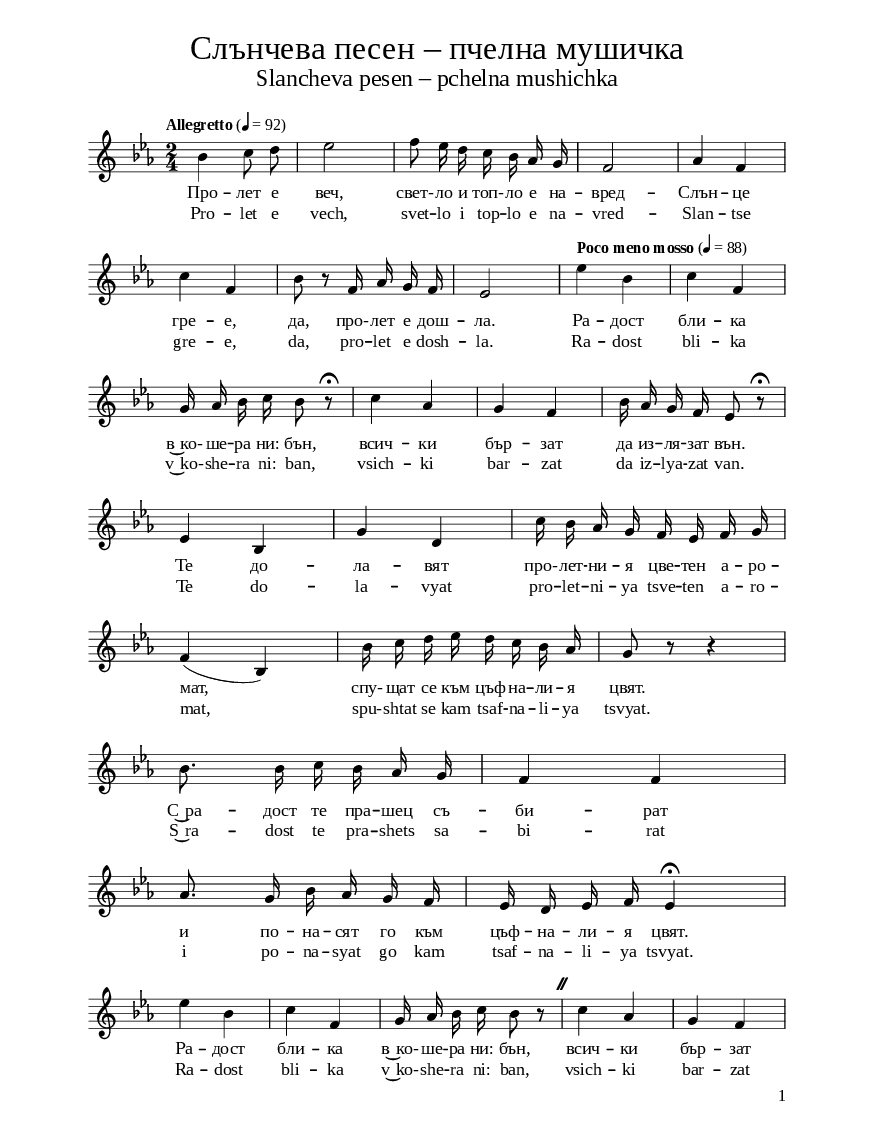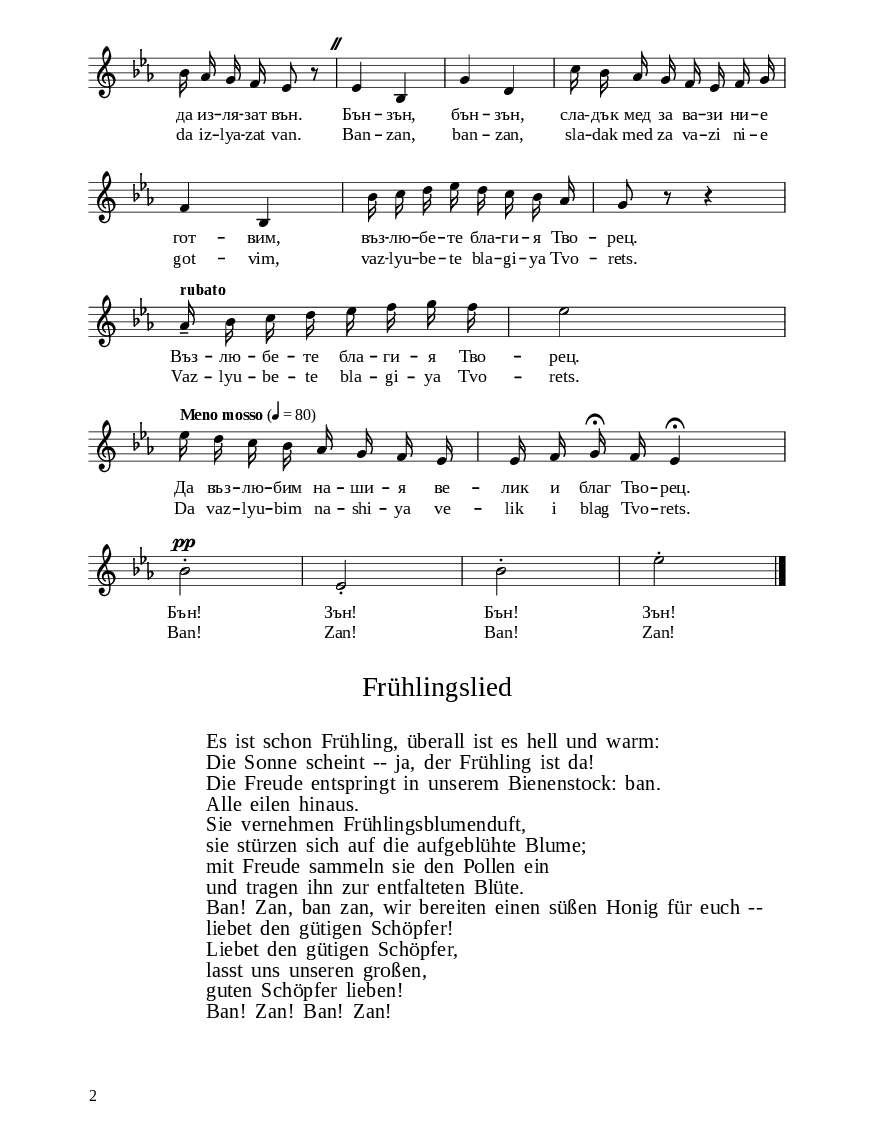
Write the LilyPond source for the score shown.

\version "2.24.1"

\include "include/globals.ily"

\bookpart {
  \label #'ref125
  \tocItem \markup "Слънчева песен – пчелна – Slancheva pesen – pchelna"
  \include "include/bookpart-paper.ily"
  \score {
    \include "include/score-layout.ily"

    \new Voice \relative c' {
      \clef treble
       \key es \major
      \time 2/4
      \tempoFunc "Allegretto" 4 "92"
      \autoBeamOff
      bes'4  c8  d8
      | % 44
      es2 | % 45
      f8  es16  d16  c16
      bes16 as16 g16 |  % 46
      f2 | % 47
      as4 f4 \break | % 48
      c'4 f,4 | % 49
      bes8 r8 f16 as16 g16
      f16 | 
      es2 |
      \tempoFunc "Poco meno mosso" 4 "88"
      es'4  bes4 | % 52
      c4 f,4 \break | % 53
      g16 as16  bes16  c16
      bes8 r8 ^\fermata |  % 54
      c4 as4 |  % 55
      g4 f4 | % 56
      bes16 as16 g16 f16 es8
      r8 ^\fermata  \break | % 57
      es4 bes4 |  g'4 d4 |% 58
      % 59
      c'16  bes16 as16 g16
      f16 es16 f16 g16 \break |
      f4 ( bes,4 )  | % 61
      bes'16  c16  d16  es16
      d16  c16  bes16 as16 | % 62
      g8 r8 r4 \break  | % 63
      bes8.  bes16  c16  bes16
      as16 g16  | % 64
      f4 f4 | \break % 65
      as8. g16  bes16 as16 g16
      f16 | % 66
      es16 d16 es16 f16 es4
      ^\fermata | \break % 67
   
      es'4  bes4 | % 68
      c4 f,4 | % 69
      g16 as16  bes16  c16
      bes8 r8 \mark \markup \fontsize #-3 { \musicglyph "scripts.caesura.straight" }|
      c4 as4 |   % 71
      g4 f4 |  \break % 72
      bes16 as16 g16 f16 es8
      r8 \mark \markup \fontsize #-3 { \musicglyph "scripts.caesura.straight" } |  % 73
      es4 bes4 |  % 74
      g'4 d4 | % 75
      c'16  bes16 as16 g16
      f16 es16 f16 g16 |  \break % 76
      f4 bes,4  | % 77
      bes'16  c16  d16  es16
      d16  c16  bes16 as16 |  % 78
      g8 r8 r4 \break | 
      as16 -- ^\markup{ \bold {rubato} }  bes16
      c16  d16  es16  f16
      g16  f16 |
      es2 \break | % 81
      \tempoFunc "Meno mosso" 4 "80"
      es16  d16  c16  bes16
      as16 g16 f16 es16 |  % 82
      es16 f16 g16 ^\fermata f16
      es4 ^\fermata \break | % 83
      bes'2 -. ^\pp | % 84
      es,2 -. | % 85
      bes'2 -. | % 86
      es2 -. \bar "|."
    }

    \addlyrics {
      Про --
      лет е веч, "свет-" -- ло и "топ-" -- ло
      е на -- вред -- Слън -- це гре --
      е, да, "про-" -- лет е дош -- ла. Ра
      -- дост бли -- ка "в~ко-" -- ше -- ра
      ни: бън, всич -- ки бър -- зат да
      из -- ля -- зат вън. Те до -- ла --
      вят "про-" -- лет -- ни -- я цве -- тен
      а -- ро -- мат, "спу-" -- щат се
      към цъф -- на -- ли -- я цвят.
      С~ра -- дост те пра -- шец съ --
      би -- рат и по -- на -- сят го към
      цъф -- на -- ли -- я цвят. Ра --
      дост бли -- ка "в~ко-" -- ше -- ра
      ни: бън, всич -- ки бър -- зат да
      из -- ля -- зат вън. Бън -- зън,
      бън -- зън, "сла-" -- дък мед за ва --
      зи ни -- е гот -- вим, въз -- лю --
      бе -- те бла -- ги -- я Тво -- рец.
      Въз -- лю -- бе -- те бла -- ги -- я
      Тво -- рец. Да въз -- лю -- бим на
      -- ши -- я ве -- лик и благ Тво --
      рец. Бън! Зън! Бън! Зън!
    }
    \addlyrics {Pro --
      let e vech, svet -- lo i top -- lo
      e na -- vred -- Slan -- tse gre --
      e, da, pro -- let e dosh -- la. Ra
      -- dost bli -- ka "v~ko-" -- she -- ra
      ni: ban, vsich -- ki bar -- zat da
      iz -- lya -- zat van. Te do -- la --
      vyat pro -- let -- ni -- ya tsve -- ten
      a -- ro -- mat, "spu-" -- shtat se
      kam tsaf -- na -- li -- ya tsvyat.
      S~ra -- dost te pra -- shets sa --
      bi -- rat i po -- na -- syat go kam
      tsaf -- na -- li -- ya tsvyat. Ra --
      dost bli -- ka "v~ko-" -- she -- ra
      ni: ban, vsich -- ki bar -- zat da
      iz -- lya -- zat van. Ban -- zan,
      ban -- zan, sla -- dak med za va --
      zi ni -- e got -- vim, vaz -- lyu --
      be -- te bla -- gi -- ya Tvo -- rets.
      Vaz -- lyu -- be -- te bla -- gi -- ya
      Tvo -- rets. Da vaz -- lyu -- bim na
      -- shi -- ya ve -- lik i blag Tvo --
      rets. Ban! Zan! Ban! Zan!}

    \header {
      title = \titleFunc "Слънчева песен – пчелна мушичка" "Slancheva pesen – pchelna mushichka"
    }

    \midi{}

  } % score



  % include foreign translation(s) of the song
  \version "2.20.0"

\markup \fill-line { \fontsize #deTitleFontSize "Frühlingslied" }
\markup \null
\markup \null
\markup \fontsize #deCoupletFontSize {
  \hspace #10
  \override #`(baseline-skip . ,deCoupletBaselineSkip)

  \column {
    \line { " " }

 \line { " "Es ist schon Frühling, überall ist es hell und warm:}

 \line { " "Die Sonne scheint -- ja, der Frühling ist da! }

 \line { " "Die Freude entspringt in unserem Bienenstock: ban. }

 \line { " "Alle eilen hinaus. }

 \line { " "Sie vernehmen Frühlingsblumenduft, }

 \line { " "sie stürzen sich auf die aufgeblühte Blume; }

 \line { " "mit Freude sammeln sie den Pollen ein }

 \line { " "und tragen ihn zur entfalteten Blüte.}

 \line { " "Ban! Zan, ban zan, wir bereiten einen süßen Honig für euch --}

 \line { " "liebet den gütigen Schöpfer! }

 \line { " "Liebet den gütigen Schöpfer,}

 \line { " "lasst uns unseren großen, }

 \line { " "guten Schöpfer lieben!}

 \line { " "Ban! Zan! Ban! Zan!}

  }
}


} % bookpart
